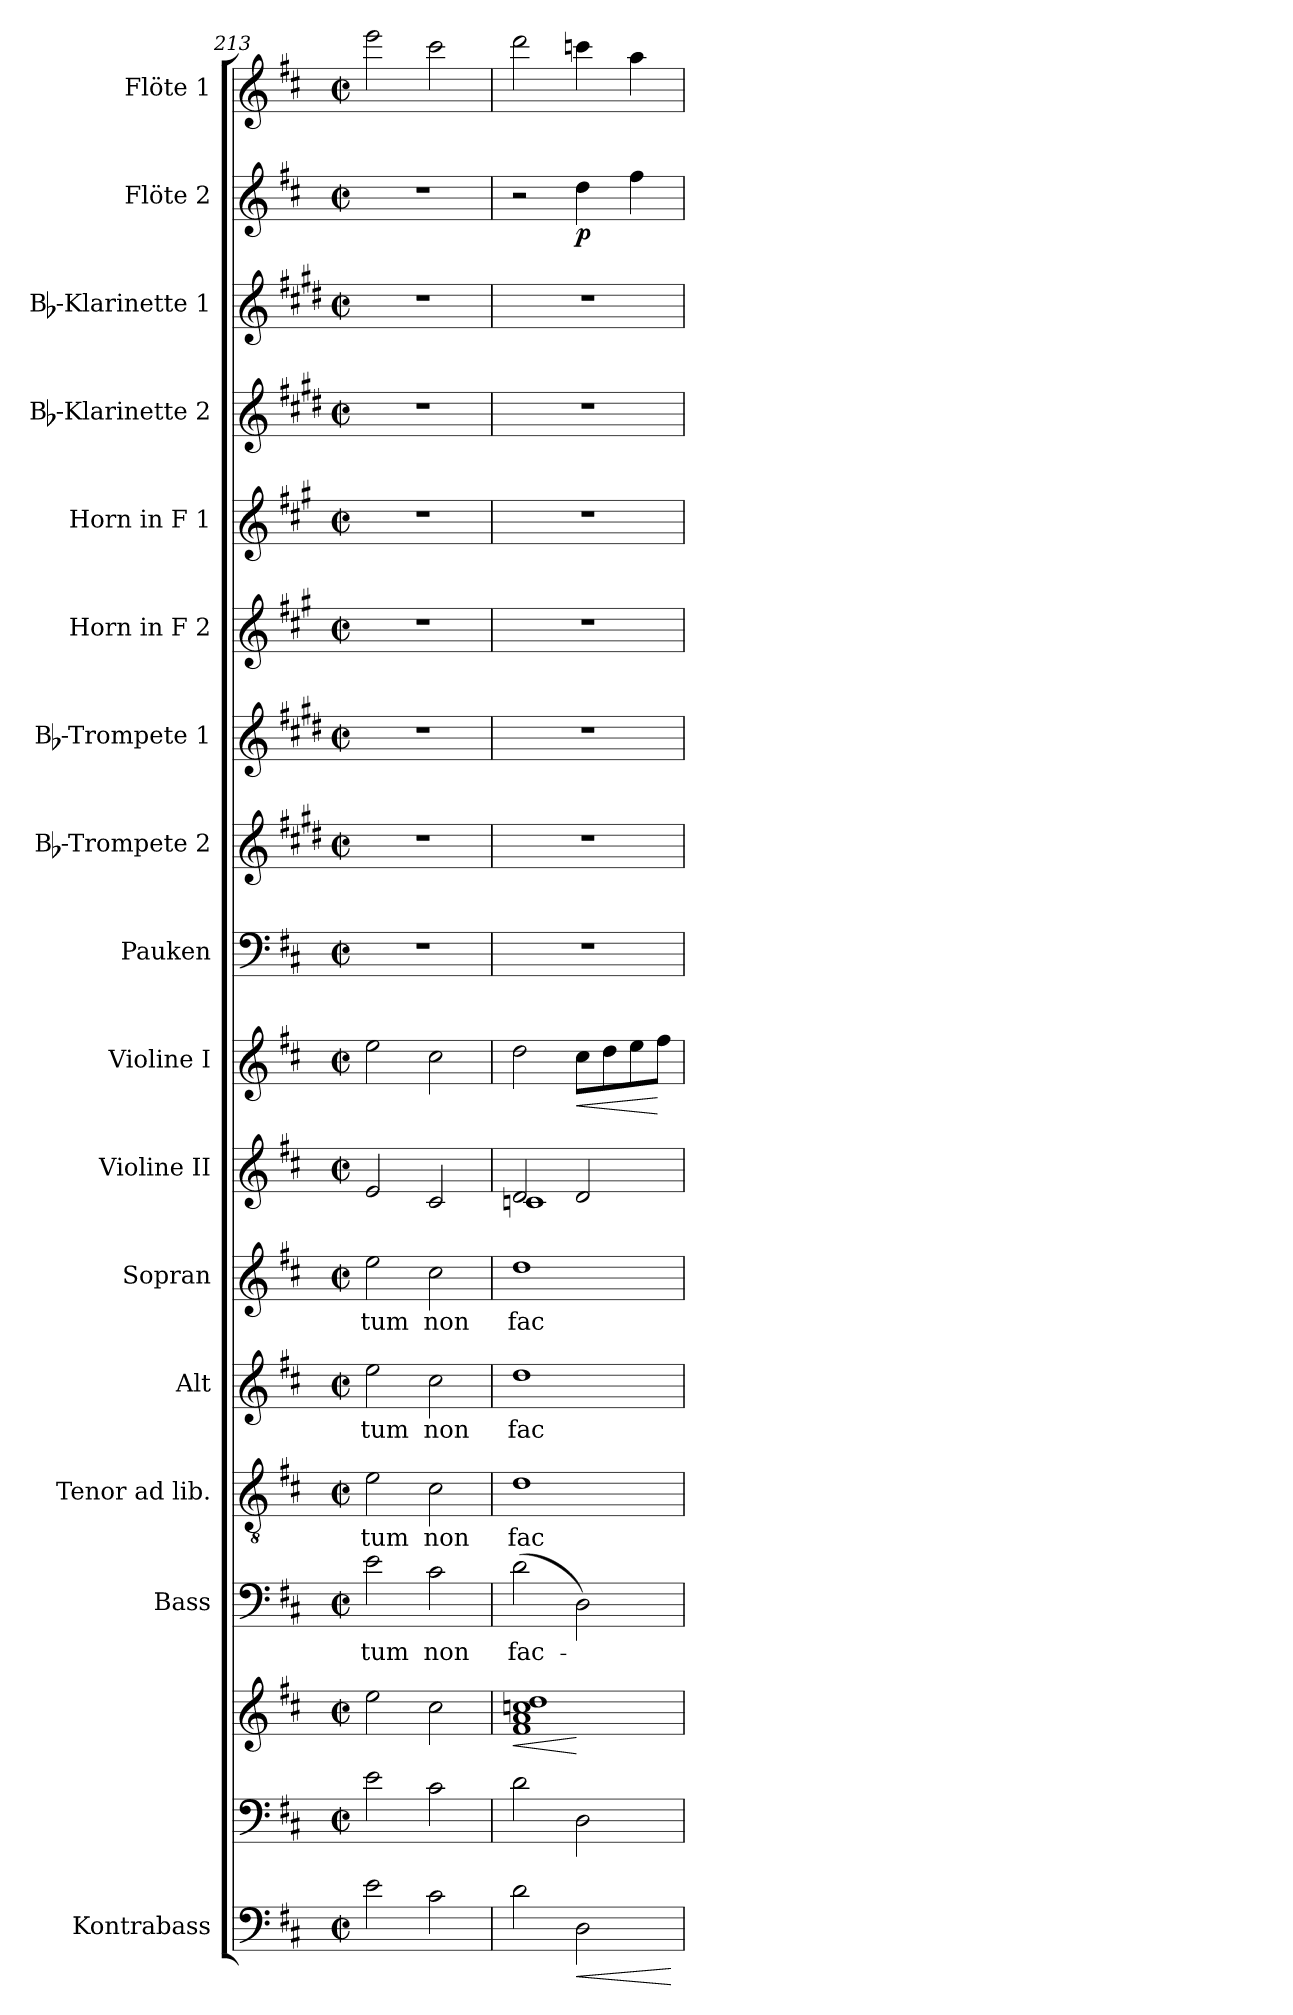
**kern	**dynam	**kern	**kern	**dynam	**kern	**text	**kern	**text	**kern	**text	**kern	**text	**kern	**kern	**dynam	**kern	**kern	**kern	**kern	**kern	**kern	**kern	**kern	**dynam	**kern
*part17	*part17	*part16	*part16	*part16	*part15	*part15	*part14	*part14	*part13	*part13	*part12	*part12	*part11	*part10	*part10	*part9	*part8	*part7	*part6	*part5	*part4	*part3	*part2	*part2	*part1
*staff18	*staff18	*staff17	*staff16	*staff16/17	*staff15	*staff15	*staff14	*staff14	*staff13	*staff13	*staff12	*staff12	*staff11	*staff10	*staff10	*staff9	*staff8	*staff7	*staff6	*staff5	*staff4	*staff3	*staff2	*staff2	*staff1
*I"Kontrabass	*	*	*	*	*I"Bass	*	*I"Tenor ad lib.	*	*I"Alt	*	*I"Sopran	*	*I"Violine II	*I"Violine I	*	*I"Pauken	*I"Bb-Trompete 2	*I"Bb-Trompete 1	*I"Horn in F 2	*I"Horn in F 1	*I"Bb-Klarinette 2	*I"Bb-Klarinette 1	*I"Flöte 2	*	*I"Flöte 1
*I'Kb.	*	*	*	*	*I'B.	*	*I'T.	*	*I'A.	*	*I'S.	*	*I'Vl. II	*I'Vl. I	*	*I'Pk.	*I'Bb Trp. 2	*I'Bb Trp. 1	*	*	*I'Bb Kl. 2	*I'Bb Kl. 1	*I'Fl. 2	*	*I'Fl. 1
*clefF4	*	*clefF4	*clefG2	*	*clefF4	*	*clefGv2	*	*clefG2	*	*clefG2	*	*clefG2	*clefG2	*	*clefF4	*clefG2	*clefG2	*clefG2	*clefG2	*clefG2	*clefG2	*clefG2	*	*clefG2
*ITrd7c12	*	*	*	*	*	*	*	*	*	*	*	*	*	*	*	*	*ITrd1c2	*ITrd1c2	*ITrd4c7	*ITrd4c7	*ITrd1c2	*ITrd1c2	*	*	*
*k[f#c#]	*	*k[f#c#]	*k[f#c#]	*	*k[f#c#]	*	*k[f#c#]	*	*k[f#c#]	*	*k[f#c#]	*	*k[f#c#]	*k[f#c#]	*	*k[f#c#]	*k[f#c#]	*k[f#c#]	*k[f#c#]	*k[f#c#]	*k[f#c#]	*k[f#c#]	*k[f#c#]	*	*k[f#c#]
*D:	*	*D:	*D:	*	*D:	*	*D:	*	*D:	*	*D:	*	*D:	*D:	*	*D:	*D:	*D:	*D:	*D:	*D:	*D:	*D:	*	*D:
*M2/2	*	*M2/2	*M2/2	*	*M2/2	*	*M2/2	*	*M2/2	*	*M2/2	*	*M2/2	*M2/2	*	*M2/2	*M2/2	*M2/2	*M2/2	*M2/2	*M2/2	*M2/2	*M2/2	*	*M2/2
*met(c|)	*	*met(c|)	*met(c|)	*	*met(c|)	*	*met(c|)	*	*met(c|)	*	*met(c|)	*	*met(c|)	*met(c|)	*	*met(c|)	*met(c|)	*met(c|)	*met(c|)	*met(c|)	*met(c|)	*met(c|)	*met(c|)	*	*met(c|)
=213	=213	=213	=213	=213	=213	=213	=213	=213	=213	=213	=213	=213	=213	=213	=213	=213	=213	=213	=213	=213	=213	=213	=213	=213	=213
!	!	!	!	!	!	!LO:LY:b	!	!LO:LY:b	!	!LO:LY:b	!	!LO:LY:b	!	!	!	!	!	!	!	!	!	!	!	!	!
2E\	.	2e\	2ee\	.	2e\	-tum	2e\	-tum	2ee\	-tum	2ee\	-tum	2e/	2ee\	.	1r	1r	1r	1r	1r	1r	1r	1r	.	2eee\
!	!	!	!	!	!	!LO:LY:b	!	!LO:LY:b	!	!LO:LY:b	!	!LO:LY:b	!	!	!	!	!	!	!	!	!	!	!	!	!
2C#\	.	2c#\	2cc#\	.	2c#\	non	2c#\	non	2cc#\	non	2cc#\	non	2c#/	2cc#\	.	.	.	.	.	.	.	.	.	.	2ccc#\
=214	=214	=214	=214	=214	=214	=214	=214	=214	=214	=214	=214	=214	=214	=214	=214	=214	=214	=214	=214	=214	=214	=214	=214	=214	=214
!	!	!	!	!LO:HP:b	!	!LO:LY:b	!	!LO:LY:b	!	!LO:LY:b	!	!LO:LY:b	!	!	!	!	!	!	!	!	!	!	!	!	!
*	*	*	*	*	*	*	*	*	*	*	*	*	*^	*	*	*	*	*	*	*	*	*	*	*	*
2D\	.	2d\	1f# 1a 1ccn 1dd	<	(>2d\	fac-	1d	fac-	1dd	fac-	1dd	fac-	2d/	1cn	2dd\	.	1r	1r	1r	1r	1r	1r	1r	2r	.	2ddd\
!	!LO:HP:b	!	!	!	!	!	!	!	!	!	!	!	!	!	!	!LO:HP:b	!	!	!	!	!	!	!	!	!LO:DY:b	!
2DD\	<	2D\	.	[	2D\)	.	.	.	.	.	.	.	2d/	.	8cc#\L	<	.	.	.	.	.	.	.	4dd\	p	4cccn\
.	.	.	.	.	.	.	.	.	.	.	.	.	.	.	8dd\	.	.	.	.	.	.	.	.	.	.	.
.	.	.	.	.	.	.	.	.	.	.	.	.	.	.	8ee\	.	.	.	.	.	.	.	.	4ff#\	.	4aa\
.	.	.	.	.	.	.	.	.	.	.	.	.	.	.	8ff#\J	[	.	.	.	.	.	.	.	.	.	.
*	*	*	*	*	*	*	*	*	*	*	*	*	*v	*v	*	*	*	*	*	*	*	*	*	*	*	*
.	[	.	.	.	.	.	.	.	.	.	.	.	.	.	.	.	.	.	.	.	.	.	.	.	.
=	=	=	=	=	=	=	=	=	=	=	=	=	=	=	=	=	=	=	=	=	=	=	=	=	=
*-	*-	*-	*-	*-	*-	*-	*-	*-	*-	*-	*-	*-	*-	*-	*-	*-	*-	*-	*-	*-	*-	*-	*-	*-	*-
